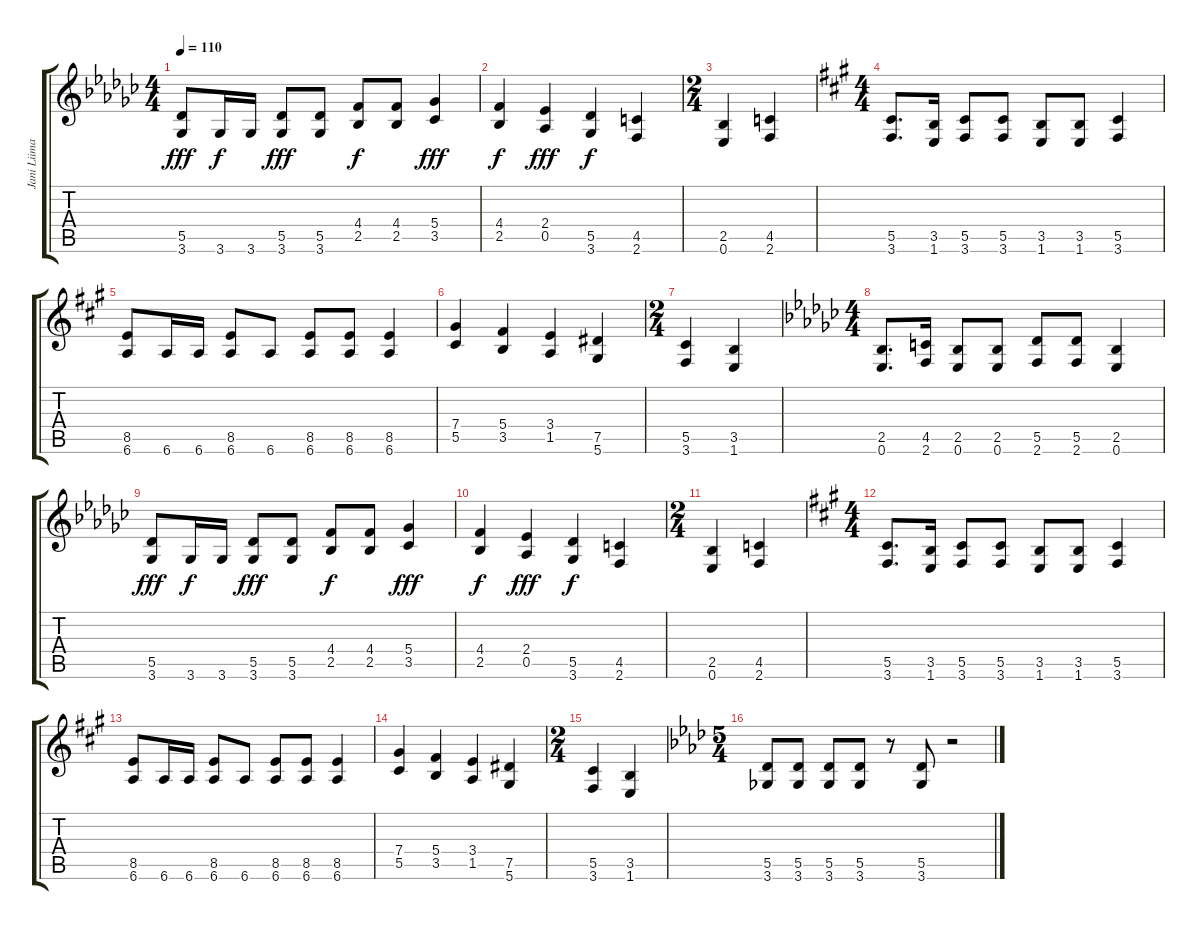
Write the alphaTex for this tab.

\track ("Jani Liimatainen (Rhythm Guitar)" "Jani Liima") {instrument overdrivenguitar}
\staff {score tabs}
\tuning (Eb4 Bb3 Gb3 Db3 Ab2 Eb2) {hide}
\ts (4 4)
\tempo 110
\clef g2
\ks gb
(5.5 3.6).8{dy fff} 3.6.16{dy f} 3.6.16 (5.5 3.6).8{dy fff} (5.5 3.6).8 (4.4 2.5).8{dy f} (4.4 2.5).8 (5.4 3.5).4{dy fff} |
(4.4 2.5).4{dy f} (2.4 0.5).4{dy fff} (5.5 3.6).4{dy f} (4.5 2.6).4 |
\ts (2 4)
(2.5 0.6).4 (4.5 2.6).4 |
\ts (4 4)
\ks a
(5.5 3.6).8{d} (3.5 1.6).16 (5.5 3.6).8 (5.5 3.6).8 (3.5 1.6).8 (3.5 1.6).8 (5.5 3.6).4 |
(8.5 6.6).8 6.6.16 6.6.16 (8.5 6.6).8 6.6.8 (8.5 6.6).8 (8.5 6.6).8 (8.5 6.6).4 |
(7.4 5.5).4 (5.4 3.5).4 (3.4 1.5).4 (7.5 5.6).4 |
\ts (2 4)
(5.5 3.6).4 (3.5 1.6).4 |
\ts (4 4)
\ks gb
(2.5 0.6).8{d} (4.5 2.6).16 (2.5 0.6).8 (2.5 0.6).8 (5.5 2.6).8 (5.5 2.6).8 (2.5 0.6).4 |
(5.5 3.6).8{dy fff} 3.6.16{dy f} 3.6.16 (5.5 3.6).8{dy fff} (5.5 3.6).8 (4.4 2.5).8{dy f} (4.4 2.5).8 (5.4 3.5).4{dy fff} |
(4.4 2.5).4{dy f} (2.4 0.5).4{dy fff} (5.5 3.6).4{dy f} (4.5 2.6).4 |
\ts (2 4)
(2.5 0.6).4 (4.5 2.6).4 |
\ts (4 4)
\ks a
(5.5 3.6).8{d} (3.5 1.6).16 (5.5 3.6).8 (5.5 3.6).8 (3.5 1.6).8 (3.5 1.6).8 (5.5 3.6).4 |
(8.5 6.6).8 6.6.16 6.6.16 (8.5 6.6).8 6.6.8 (8.5 6.6).8 (8.5 6.6).8 (8.5 6.6).4 |
(7.4 5.5).4 (5.4 3.5).4 (3.4 1.5).4 (7.5 5.6).4 |
\ts (2 4)
(5.5 3.6).4 (3.5 1.6).4 |
\ts (5 4)
\ks ab
(5.5 3.6).8{instrument distortionguitar} (5.5 3.6).8 (5.5 3.6).8 (5.5 3.6).8 r.8 (5.5 3.6).8 r.2
